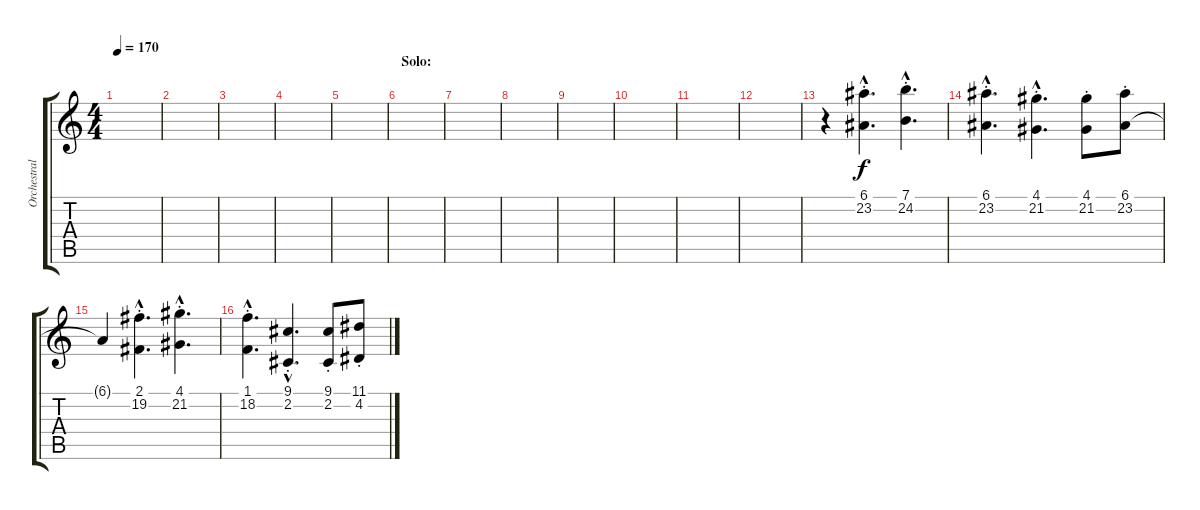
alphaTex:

\track ("Orchestral Hit" "Orchestral") {instrument orchestrahit}
\staff {score tabs}
\tuning (E4 B3 G3 D3 A2 E2) {hide}
\ts (4 4)
\tempo 170
\clef g2
\ks c
|
|
|
|
|
\section ("" "Solo:")
|
|
|
|
|
|
|
r.4 (6.1{hac st} 23.2{hac st}).4{d volume 8} (7.1{hac st} 24.2{hac st}).4{d} |
(6.1{hac st} 23.2{hac st}).4{d} (4.1{hac st} 21.2{hac st}).4{d} (4.1{st} 21.2{st}).8 (6.1{st} 23.2{st}).8 |
6.1{t}.4 (2.1{hac st} 19.2{hac st}).4{d} (4.1{hac st} 21.2{hac st}).4{d} |
(1.1{hac st} 18.2{hac st}).4{d} (9.1{hac st} 2.2{hac st}).4{d} (9.1{st} 2.2{st}).8 (11.1{st} 4.2{st}).8
